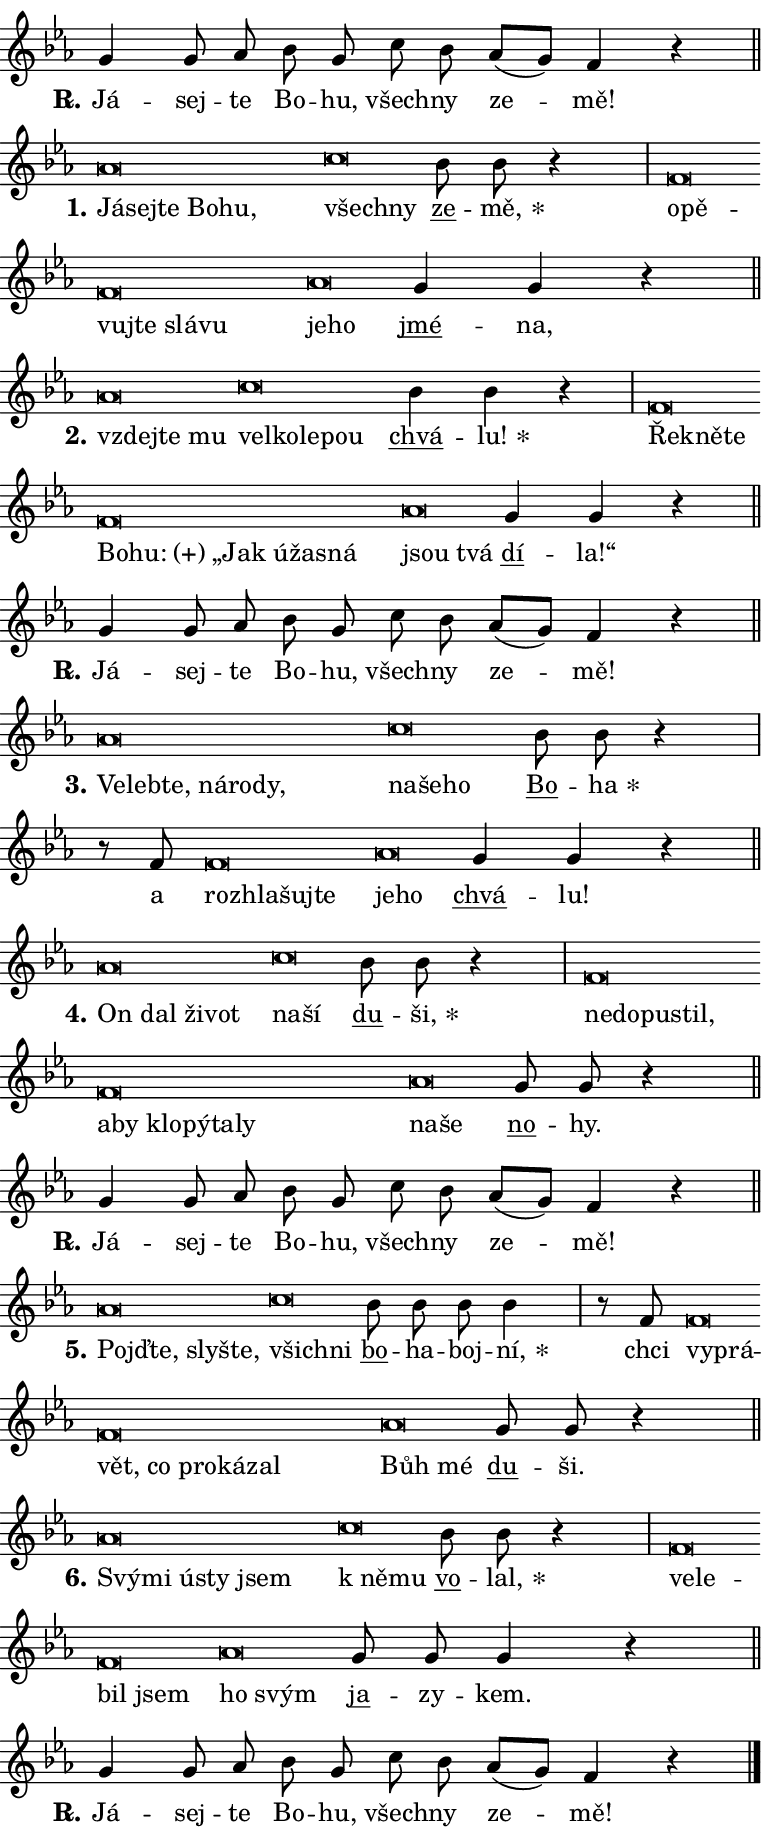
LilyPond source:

\version "2.24.0"
\header { tagline = "" }
\paper {
  indent = 0\cm
  top-margin = 0\cm
  right-margin = 0.13\cm % to fit lyric hyphens
  bottom-margin = 0\cm
  left-margin = 0\cm
  paper-width = 13\cm
  page-breaking = #ly:one-page-breaking
  system-system-spacing.basic-distance = #11
  score-system-spacing.basic-distance = #11
  ragged-last = ##f
}


%% Author: Thomas Morley
%% https://lists.gnu.org/archive/html/lilypond-user/2020-05/msg00002.html
#(define (line-position grob)
"Returns position of @var[grob} in current system:
   @code{'start}, if at first time-step
   @code{'end}, if at last time-step
   @code{'middle} otherwise
"
  (let* ((col (ly:item-get-column grob))
         (ln (ly:grob-object col 'left-neighbor))
         (rn (ly:grob-object col 'right-neighbor))
         (col-to-check-left (if (ly:grob? ln) ln col))
         (col-to-check-right (if (ly:grob? rn) rn col))
         (break-dir-left
           (and
             (ly:grob-property col-to-check-left 'non-musical #f)
             (ly:item-break-dir col-to-check-left)))
         (break-dir-right
           (and
             (ly:grob-property col-to-check-right 'non-musical #f)
             (ly:item-break-dir col-to-check-right))))
        (cond ((eqv? 1 break-dir-left) 'start)
              ((eqv? -1 break-dir-right) 'end)
              (else 'middle))))

#(define (tranparent-at-line-position vctor)
  (lambda (grob)
  "Relying on @code{line-position} select the relevant enry from @var{vctor}.
Used to determine transparency,"
    (case (line-position grob)
      ((end) (not (vector-ref vctor 0)))
      ((middle) (not (vector-ref vctor 1)))
      ((start) (not (vector-ref vctor 2))))))

noteHeadBreakVisibility =
#(define-music-function (break-visibility)(vector?)
"Makes @code{NoteHead}s transparent relying on @var{break-visibility}"
#{
  \override NoteHead.transparent =
    #(tranparent-at-line-position break-visibility)
#})

#(define delete-ledgers-for-transparent-note-heads
  (lambda (grob)
    "Reads whether a @code{NoteHead} is transparent.
If so this @code{NoteHead} is removed from @code{'note-heads} from
@var{grob}, which is supposed to be @code{LedgerLineSpanner}.
As a result ledgers are not printed for this @code{NoteHead}"
    (let* ((nhds-array (ly:grob-object grob 'note-heads))
           (nhds-list
             (if (ly:grob-array? nhds-array)
                 (ly:grob-array->list nhds-array)
                 '()))
           ;; Relies on the transparent-property being done before
           ;; Staff.LedgerLineSpanner.after-line-breaking is executed.
           ;; This is fragile ...
           (to-keep
             (remove
               (lambda (nhd)
                 (ly:grob-property nhd 'transparent #f))
               nhds-list)))
      ;; TODO find a better method to iterate over grob-arrays, similiar
      ;; to filter/remove etc for lists
      ;; For now rebuilt from scratch
      (set! (ly:grob-object grob 'note-heads)  '())
      (for-each
        (lambda (nhd)
          (ly:pointer-group-interface::add-grob grob 'note-heads nhd))
        to-keep))))

squashNotes = {
  \override NoteHead.X-extent = #'(-0.2 . 0.2)
  \override NoteHead.Y-extent = #'(-0.75 . 0)
  \override NoteHead.stencil =
    #(lambda (grob)
       (let ((pos (ly:grob-property grob 'staff-position)))
         (begin
           (if (< pos -7) (display "ERROR: Lower brevis then expected\n") (display ""))
           (if (<= pos -6) ly:text-interface::print ly:note-head::print))))
}
unSquashNotes = {
  \revert NoteHead.X-extent
  \revert NoteHead.Y-extent
  \revert NoteHead.stencil
}

hideNotes = \noteHeadBreakVisibility #begin-of-line-visible
unHideNotes = \noteHeadBreakVisibility #all-visible

% work-around for resetting accidentals
% https://lilypond.org/doc/v2.23/Documentation/notation/displaying-rhythms#unmetered-music
cadenzaMeasure = {
  \cadenzaOff
  \partial 1024 s1024
  \cadenzaOn
}

#(define-markup-command (accent layout props text) (markup?)
  "Underline accented syllable"
  (interpret-markup layout props
    #{\markup \override #'(offset . 4.3) \underline { #text }#}))

responsum = \markup \concat {
  "R" \hspace #-1.05 \path #0.1 #'((moveto 0 0.07) (lineto 0.9 0.8)) \hspace #0.05 "."
}

spaceSize = #0.6828661417322834 % exact space size for TeX Gyre Schola

\layout {
  \context {
    \Staff
    \remove "Time_signature_engraver"
    \override LedgerLineSpanner.after-line-breaking = #delete-ledgers-for-transparent-note-heads
  }
  \context {
    \Lyrics {
      \override LyricSpace.minimum-distance = \spaceSize
      \override LyricText.font-name = #"TeX Gyre Schola"
      \override LyricText.font-size = 1
      \override StanzaNumber.font-name = #"TeX Gyre Schola Bold"
      \override StanzaNumber.font-size = 1
    }
  }
  \context {
    \Score 
    \override NoteHead.text =
      #(lambda (grob) 
        (let ((pos (ly:grob-property grob 'staff-position)))
          #{\markup {
            \combine
              \halign #-0.55 \raise #(if (= pos -6) 0 0.5) \override #'(thickness . 2) \draw-line #'(3.2 . 0)
              \musicglyph "noteheads.sM1"
          }#}))
  }
}

% magnetic-lyrics.ily
%
%   written by
%     Jean Abou Samra <jean@abou-samra.fr>
%     Werner Lemberg <wl@gnu.org>
%
%   adapted by
%     Jiri Hon <jiri.hon@gmail.com>
%
% Version 2022-Apr-15

% https://www.mail-archive.com/lilypond-user@gnu.org/msg149350.html

#(define (Left_hyphen_pointer_engraver context)
   "Collect syllable-hyphen-syllable occurrences in lyrics and store
them in properties.  This engraver only looks to the left.  For
example, if the lyrics input is @code{foo -- bar}, it does the
following.

@itemize @bullet
@item
Set the @code{text} property of the @code{LyricHyphen} grob between
@q{foo} and @q{bar} to @code{foo}.

@item
Set the @code{left-hyphen} property of the @code{LyricText} grob with
text @q{foo} to the @code{LyricHyphen} grob between @q{foo} and
@q{bar}.
@end itemize

Use this auxiliary engraver in combination with the
@code{lyric-@/text::@/apply-@/magnetic-@/offset!} hook."
   (let ((hyphen #f)
         (text #f))
     (make-engraver
      (acknowledgers
       ((lyric-syllable-interface engraver grob source-engraver)
        (set! text grob)))
      (end-acknowledgers
       ((lyric-hyphen-interface engraver grob source-engraver)
        ;(when (not (grob::has-interface grob 'lyric-space-interface))
          (set! hyphen grob)));)
      ((stop-translation-timestep engraver)
       (when (and text hyphen)
         (ly:grob-set-object! text 'left-hyphen hyphen))
       (set! text #f)
       (set! hyphen #f)))))

#(define (lyric-text::apply-magnetic-offset! grob)
   "If the space between two syllables is less than the value in
property @code{LyricText@/.details@/.squash-threshold}, move the right
syllable to the left so that it gets concatenated with the left
syllable.

Use this function as a hook for
@code{LyricText@/.after-@/line-@/breaking} if the
@code{Left_@/hyphen_@/pointer_@/engraver} is active."
   (let ((hyphen (ly:grob-object grob 'left-hyphen #f)))
     (when hyphen
       (let ((left-text (ly:spanner-bound hyphen LEFT)))
         (when (grob::has-interface left-text 'lyric-syllable-interface)
           (let* ((common (ly:grob-common-refpoint grob left-text X))
                  (this-x-ext (ly:grob-extent grob common X))
                  (left-x-ext
                   (begin
                     ;; Trigger magnetism for left-text.
                     (ly:grob-property left-text 'after-line-breaking)
                     (ly:grob-extent left-text common X)))
                  ;; `delta` is the gap width between two syllables.
                  (delta (- (interval-start this-x-ext)
                            (interval-end left-x-ext)))
                  (details (ly:grob-property grob 'details))
                  (threshold (assoc-get 'squash-threshold details 0.2)))
             (when (< delta threshold)
               (let* (;; We have to manipulate the input text so that
                      ;; ligatures crossing syllable boundaries are not
                      ;; disabled.  For languages based on the Latin
                      ;; script this is essentially a beautification.
                      ;; However, for non-Western scripts it can be a
                      ;; necessity.
                      (lt (ly:grob-property left-text 'text))
                      (rt (ly:grob-property grob 'text))
                      (is-space (grob::has-interface hyphen 'lyric-space-interface))
                      (space (if is-space " " ""))
                      (extra-delta (if is-space spaceSize 0))
                      ;; Append new syllable.
                      (ltrt-space (if (and (string? lt) (string? rt))
                                (string-append lt space rt)
                                (make-concat-markup (list lt space rt))))
                      ;; Right-align `ltrt` to the right side.
                      (ltrt-space-markup (grob-interpret-markup
                               grob
                               (make-translate-markup
                                (cons (interval-length this-x-ext) 0)
                                (make-right-align-markup ltrt-space)))))
                 (begin
                   ;; Don't print `left-text`.
                   (ly:grob-set-property! left-text 'stencil #f)
                   ;; Set text and stencil (which holds all collected
                   ;; syllables so far) and shift it to the left.
                   (ly:grob-set-property! grob 'text ltrt-space)
                   (ly:grob-set-property! grob 'stencil ltrt-space-markup)
                   (ly:grob-translate-axis! grob (- (- delta extra-delta)) X))))))))))


#(define (lyric-hyphen::displace-bounds-first grob)
   ;; Make very sure this callback isn't triggered too early.
   (let ((left (ly:spanner-bound grob LEFT))
         (right (ly:spanner-bound grob RIGHT)))
     (ly:grob-property left 'after-line-breaking)
     (ly:grob-property right 'after-line-breaking)
     (ly:lyric-hyphen::print grob)))

squashThreshold = #0.4

\layout {
  \context {
    \Lyrics
    \consists #Left_hyphen_pointer_engraver
    \override LyricText.after-line-breaking =
      #lyric-text::apply-magnetic-offset!
    \override LyricHyphen.stencil = #lyric-hyphen::displace-bounds-first
    \override LyricText.details.squash-threshold = \squashThreshold
    \override LyricHyphen.minimum-distance = 0
    \override LyricHyphen.minimum-length = \squashThreshold
  }
}

squashText = \override LyricText.details.squash-threshold = 9999
unSquashText = \override LyricText.details.squash-threshold = \squashThreshold

leftText = \override LyricText.self-alignment-X = #LEFT
unLeftText = \revert LyricText.self-alignment-X

starOffset = #(lambda (grob) 
                (let ((x_offset (ly:self-alignment-interface::aligned-on-x-parent grob)))
                  (if (= x_offset 0) 0 (+ x_offset 1.2))))

star = #(define-music-function (syllable)(string?)
"Append star separator at the end of a syllable"
#{
  \once \override LyricText.X-offset = #starOffset
  \lyricmode { \markup {
    #syllable
    \override #'((font-name . "TeX Gyre Schola Bold")) \hspace #0.2 \lower #0.65 \larger "*"
  } }
#})

starAccent = #(define-music-function (syllable)(string?)
"Append star separator at the end of a syllable and make accent"
#{
  \once \override LyricText.X-offset = #starOffset
  \lyricmode { \markup {
    \accent #syllable
    \override #'((font-name . "TeX Gyre Schola Bold")) \hspace #0.2 \lower #0.65 \larger "*"
  } }
#})

breath = #(define-music-function (syllable)(string?)
"Append breathing indicator at the end of a syllable"
#{
  \lyricmode { \markup { #syllable "+" } }
#})

optionalBreath = #(define-music-function (syllable)(string?)
"Append optional breathing indicator at the end of a syllable"
#{
  \lyricmode { \markup { #syllable "(+)" } }
#})


\score {
    <<
        \new Voice = "melody" { \cadenzaOn \key es \major \relative { g'4 g8 as bes g \bar "" c bes \bar "" as[( g)] f4 r \cadenzaMeasure \bar "||" \break } }
        \new Lyrics \lyricsto "melody" { \lyricmode { \set stanza = \responsum
Já -- sej -- te Bo -- hu, všech -- ny ze -- mě! } }
    >>
    \layout {}
}

\score {
    <<
        \new Voice = "melody" { \cadenzaOn \key es \major \relative { \squashNotes as'\breve*1/16 \hideNotes \breve*1/16 \bar "" \breve*1/16 \bar "" \breve*1/16 \breve*1/16 \bar "" \unHideNotes \unSquashNotes \squashNotes c\breve*1/16 \hideNotes \breve*1/16 \bar "" \unHideNotes \unSquashNotes \bar "" bes8 bes r4 \cadenzaMeasure \bar "|" \squashNotes f\breve*1/16 \hideNotes \breve*1/16 \bar "" \breve*1/16 \bar "" \breve*1/16 \bar "" \breve*1/16 \breve*1/16 \bar "" \unHideNotes \unSquashNotes \squashNotes as\breve*1/16 \hideNotes \breve*1/16 \bar "" \unHideNotes \unSquashNotes \bar "" g4 g r \cadenzaMeasure \bar "||" \break } }
        \new Lyrics \lyricsto "melody" { \lyricmode { \set stanza = "1."
\leftText Já -- \squashText sej -- te Bo -- hu, \unSquashText všech -- \squashText ny \unLeftText \unSquashText \markup \accent ze -- \star mě, \leftText o -- \squashText pě -- vuj -- te slá -- vu \unSquashText je -- \squashText ho \unLeftText \unSquashText \markup \accent jmé -- na, } }
    >>
    \layout {}
}

\score {
    <<
        \new Voice = "melody" { \cadenzaOn \key es \major \relative { \squashNotes as'\breve*1/16 \hideNotes \breve*1/16 \breve*1/16 \bar "" \unHideNotes \unSquashNotes \squashNotes c\breve*1/16 \hideNotes \breve*1/16 \bar "" \breve*1/16 \breve*1/16 \bar "" \unHideNotes \unSquashNotes \bar "" bes4 bes r \cadenzaMeasure \bar "|" \squashNotes f\breve*1/16 \hideNotes \breve*1/16 \bar "" \breve*1/16 \bar "" \breve*1/16 \bar "" \breve*1/16 \bar "" \breve*1/16 \bar "" \breve*1/16 \bar "" \breve*1/16 \breve*1/16 \bar "" \unHideNotes \unSquashNotes \squashNotes as\breve*1/16 \hideNotes \breve*1/16 \bar "" \unHideNotes \unSquashNotes \bar "" g4 g r \cadenzaMeasure \bar "||" \break } }
        \new Lyrics \lyricsto "melody" { \lyricmode { \set stanza = "2."
\leftText vzdej -- \squashText te mu \unSquashText vel -- \squashText ko -- le -- pou \unLeftText \unSquashText \markup \accent chvá -- \star lu! \leftText Ře -- \squashText kně -- te Bo -- \optionalBreath hu: „Jak ú -- ža -- sná \unSquashText jsou \squashText tvá \unLeftText \unSquashText \markup \accent dí -- la!“ } }
    >>
    \layout {}
}

\score {
    <<
        \new Voice = "melody" { \cadenzaOn \key es \major \relative { g'4 g8 as bes g \bar "" c bes \bar "" as[( g)] f4 r \cadenzaMeasure \bar "||" \break } }
        \new Lyrics \lyricsto "melody" { \lyricmode { \set stanza = \responsum
Já -- sej -- te Bo -- hu, všech -- ny ze -- mě! } }
    >>
    \layout {}
}

\score {
    <<
        \new Voice = "melody" { \cadenzaOn \key es \major \relative { \squashNotes as'\breve*1/16 \hideNotes \breve*1/16 \bar "" \breve*1/16 \bar "" \breve*1/16 \bar "" \breve*1/16 \breve*1/16 \bar "" \unHideNotes \unSquashNotes \squashNotes c\breve*1/16 \hideNotes \breve*1/16 \breve*1/16 \bar "" \unHideNotes \unSquashNotes \bar "" bes8 bes r4 \cadenzaMeasure \bar "|" r8 f8 \squashNotes f\breve*1/16 \hideNotes \breve*1/16 \bar "" \breve*1/16 \breve*1/16 \bar "" \unHideNotes \unSquashNotes \squashNotes as\breve*1/16 \hideNotes \breve*1/16 \bar "" \unHideNotes \unSquashNotes \bar "" g4 g r \cadenzaMeasure \bar "||" \break } }
        \new Lyrics \lyricsto "melody" { \lyricmode { \set stanza = "3."
\leftText Ve -- \squashText leb -- te, ná -- ro -- dy, \unSquashText na -- \squashText še -- ho \unLeftText \unSquashText \markup \accent Bo -- \star ha a \leftText roz -- \squashText hla -- šuj -- te \unSquashText je -- \squashText ho \unLeftText \unSquashText \markup \accent chvá -- lu! } }
    >>
    \layout {}
}

\score {
    <<
        \new Voice = "melody" { \cadenzaOn \key es \major \relative { \squashNotes as'\breve*1/16 \hideNotes \breve*1/16 \bar "" \breve*1/16 \breve*1/16 \bar "" \unHideNotes \unSquashNotes \squashNotes c\breve*1/16 \hideNotes \breve*1/16 \bar "" \unHideNotes \unSquashNotes \bar "" bes8 bes r4 \cadenzaMeasure \bar "|" \squashNotes f\breve*1/16 \hideNotes \breve*1/16 \bar "" \breve*1/16 \bar "" \breve*1/16 \bar "" \breve*1/16 \bar "" \breve*1/16 \bar "" \breve*1/16 \bar "" \breve*1/16 \bar "" \breve*1/16 \breve*1/16 \bar "" \unHideNotes \unSquashNotes \squashNotes as\breve*1/16 \hideNotes \breve*1/16 \bar "" \unHideNotes \unSquashNotes \bar "" g8 g r4 \cadenzaMeasure \bar "||" \break } }
        \new Lyrics \lyricsto "melody" { \lyricmode { \set stanza = "4."
\leftText On \squashText dal ži -- vot \unSquashText na -- \squashText ší \unLeftText \unSquashText \markup \accent du -- \star ši, \leftText ne -- \squashText do -- pu -- stil, a -- by klo -- pý -- ta -- ly \unSquashText na -- \squashText še \unLeftText \unSquashText \markup \accent no -- hy. } }
    >>
    \layout {}
}

\score {
    <<
        \new Voice = "melody" { \cadenzaOn \key es \major \relative { g'4 g8 as bes g \bar "" c bes \bar "" as[( g)] f4 r \cadenzaMeasure \bar "||" \break } }
        \new Lyrics \lyricsto "melody" { \lyricmode { \set stanza = \responsum
Já -- sej -- te Bo -- hu, všech -- ny ze -- mě! } }
    >>
    \layout {}
}

\score {
    <<
        \new Voice = "melody" { \cadenzaOn \key es \major \relative { \squashNotes as'\breve*1/16 \hideNotes \breve*1/16 \bar "" \breve*1/16 \breve*1/16 \bar "" \unHideNotes \unSquashNotes \squashNotes c\breve*1/16 \hideNotes \breve*1/16 \bar "" \unHideNotes \unSquashNotes \bar "" bes8 bes bes bes4 \cadenzaMeasure \bar "|" r8 f8 \squashNotes f\breve*1/16 \hideNotes \breve*1/16 \bar "" \breve*1/16 \bar "" \breve*1/16 \bar "" \breve*1/16 \bar "" \breve*1/16 \breve*1/16 \bar "" \unHideNotes \unSquashNotes \squashNotes as\breve*1/16 \hideNotes \breve*1/16 \bar "" \unHideNotes \unSquashNotes \bar "" g8 g r4 \cadenzaMeasure \bar "||" \break } }
        \new Lyrics \lyricsto "melody" { \lyricmode { \set stanza = "5."
\leftText Pojď -- \squashText te, sly -- šte, \unSquashText všich -- \squashText ni \unLeftText \unSquashText \markup \accent bo -- ha -- boj -- \star ní, chci \leftText vy -- \squashText prá -- vět, co pro -- ká -- zal \unSquashText Bůh \squashText mé \unLeftText \unSquashText \markup \accent du -- ši. } }
    >>
    \layout {}
}

\score {
    <<
        \new Voice = "melody" { \cadenzaOn \key es \major \relative { \squashNotes as'\breve*1/16 \hideNotes \breve*1/16 \bar "" \breve*1/16 \bar "" \breve*1/16 \breve*1/16 \bar "" \unHideNotes \unSquashNotes \squashNotes c\breve*1/16 \hideNotes \breve*1/16 \bar "" \unHideNotes \unSquashNotes \bar "" bes8 bes r4 \cadenzaMeasure \bar "|" \squashNotes f\breve*1/16 \hideNotes \breve*1/16 \bar "" \breve*1/16 \breve*1/16 \bar "" \unHideNotes \unSquashNotes \squashNotes as\breve*1/16 \hideNotes \breve*1/16 \bar "" \unHideNotes \unSquashNotes \bar "" g8 g g4 r \cadenzaMeasure \bar "||" \break } }
        \new Lyrics \lyricsto "melody" { \lyricmode { \set stanza = "6."
\leftText Svý -- \squashText mi ú -- sty jsem \unSquashText "k ně" -- \squashText mu \unLeftText \unSquashText \markup \accent vo -- \star lal, \leftText ve -- \squashText le -- bil jsem \unSquashText ho \squashText svým \unLeftText \unSquashText \markup \accent ja -- zy -- kem. } }
    >>
    \layout {}
}

\score {
    <<
        \new Voice = "melody" { \cadenzaOn \key es \major \relative { g'4 g8 as bes g \bar "" c bes \bar "" as[( g)] f4 r \cadenzaMeasure \bar "||" \break } \bar "|." }
        \new Lyrics \lyricsto "melody" { \lyricmode { \set stanza = \responsum
Já -- sej -- te Bo -- hu, všech -- ny ze -- mě! } }
    >>
    \layout {}
}
